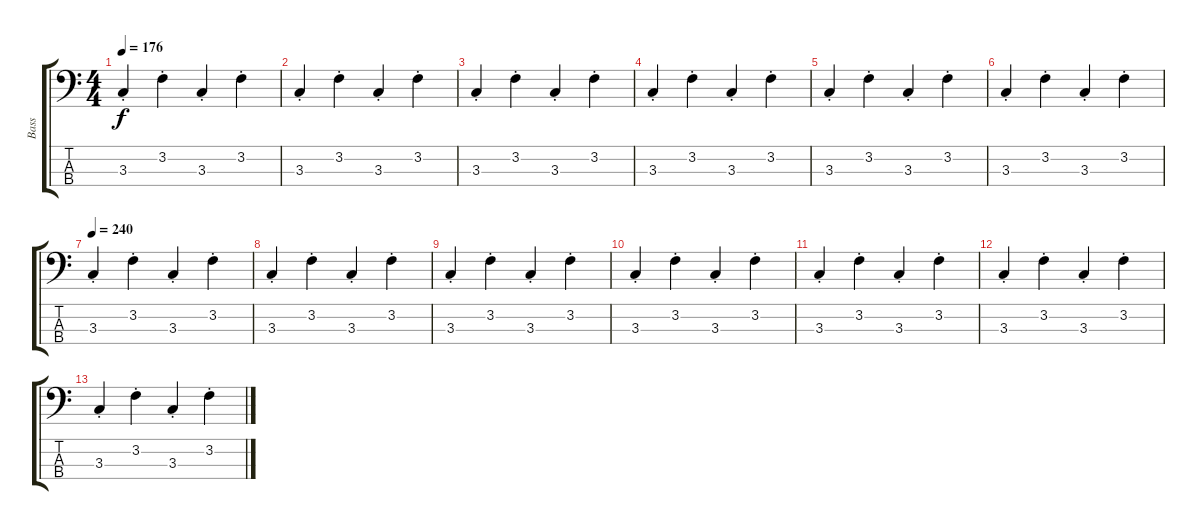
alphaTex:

\track ("Bass" "Bass") {instrument electricbasspick}
\staff {score tabs}
\tuning (G2 D2 A1 E1) {hide}
\ts (4 4)
\tempo 176
\clef f4
\ks c
3.3{st}.4{dy f} 3.2{st}.4 3.3{st}.4 3.2{st}.4 |
3.3{st}.4 3.2{st}.4 3.3{st}.4 3.2{st}.4 |
3.3{st}.4 3.2{st}.4 3.3{st}.4 3.2{st}.4 |
3.3{st}.4 3.2{st}.4 3.3{st}.4 3.2{st}.4 |
3.3{st}.4 3.2{st}.4 3.3{st}.4 3.2{st}.4 |
3.3{st}.4 3.2{st}.4 3.3{st}.4 3.2{st}.4 |
\tempo 240
3.3{st}.4 3.2{st}.4 3.3{st}.4 3.2{st}.4 |
3.3{st}.4 3.2{st}.4 3.3{st}.4 3.2{st}.4 |
3.3{st}.4 3.2{st}.4 3.3{st}.4 3.2{st}.4 |
3.3{st}.4 3.2{st}.4 3.3{st}.4 3.2{st}.4 |
3.3{st}.4 3.2{st}.4 3.3{st}.4 3.2{st}.4 |
3.3{st}.4 3.2{st}.4 3.3{st}.4 3.2{st}.4 |
3.3{st}.4 3.2{st}.4 3.3{st}.4 3.2{st}.4
